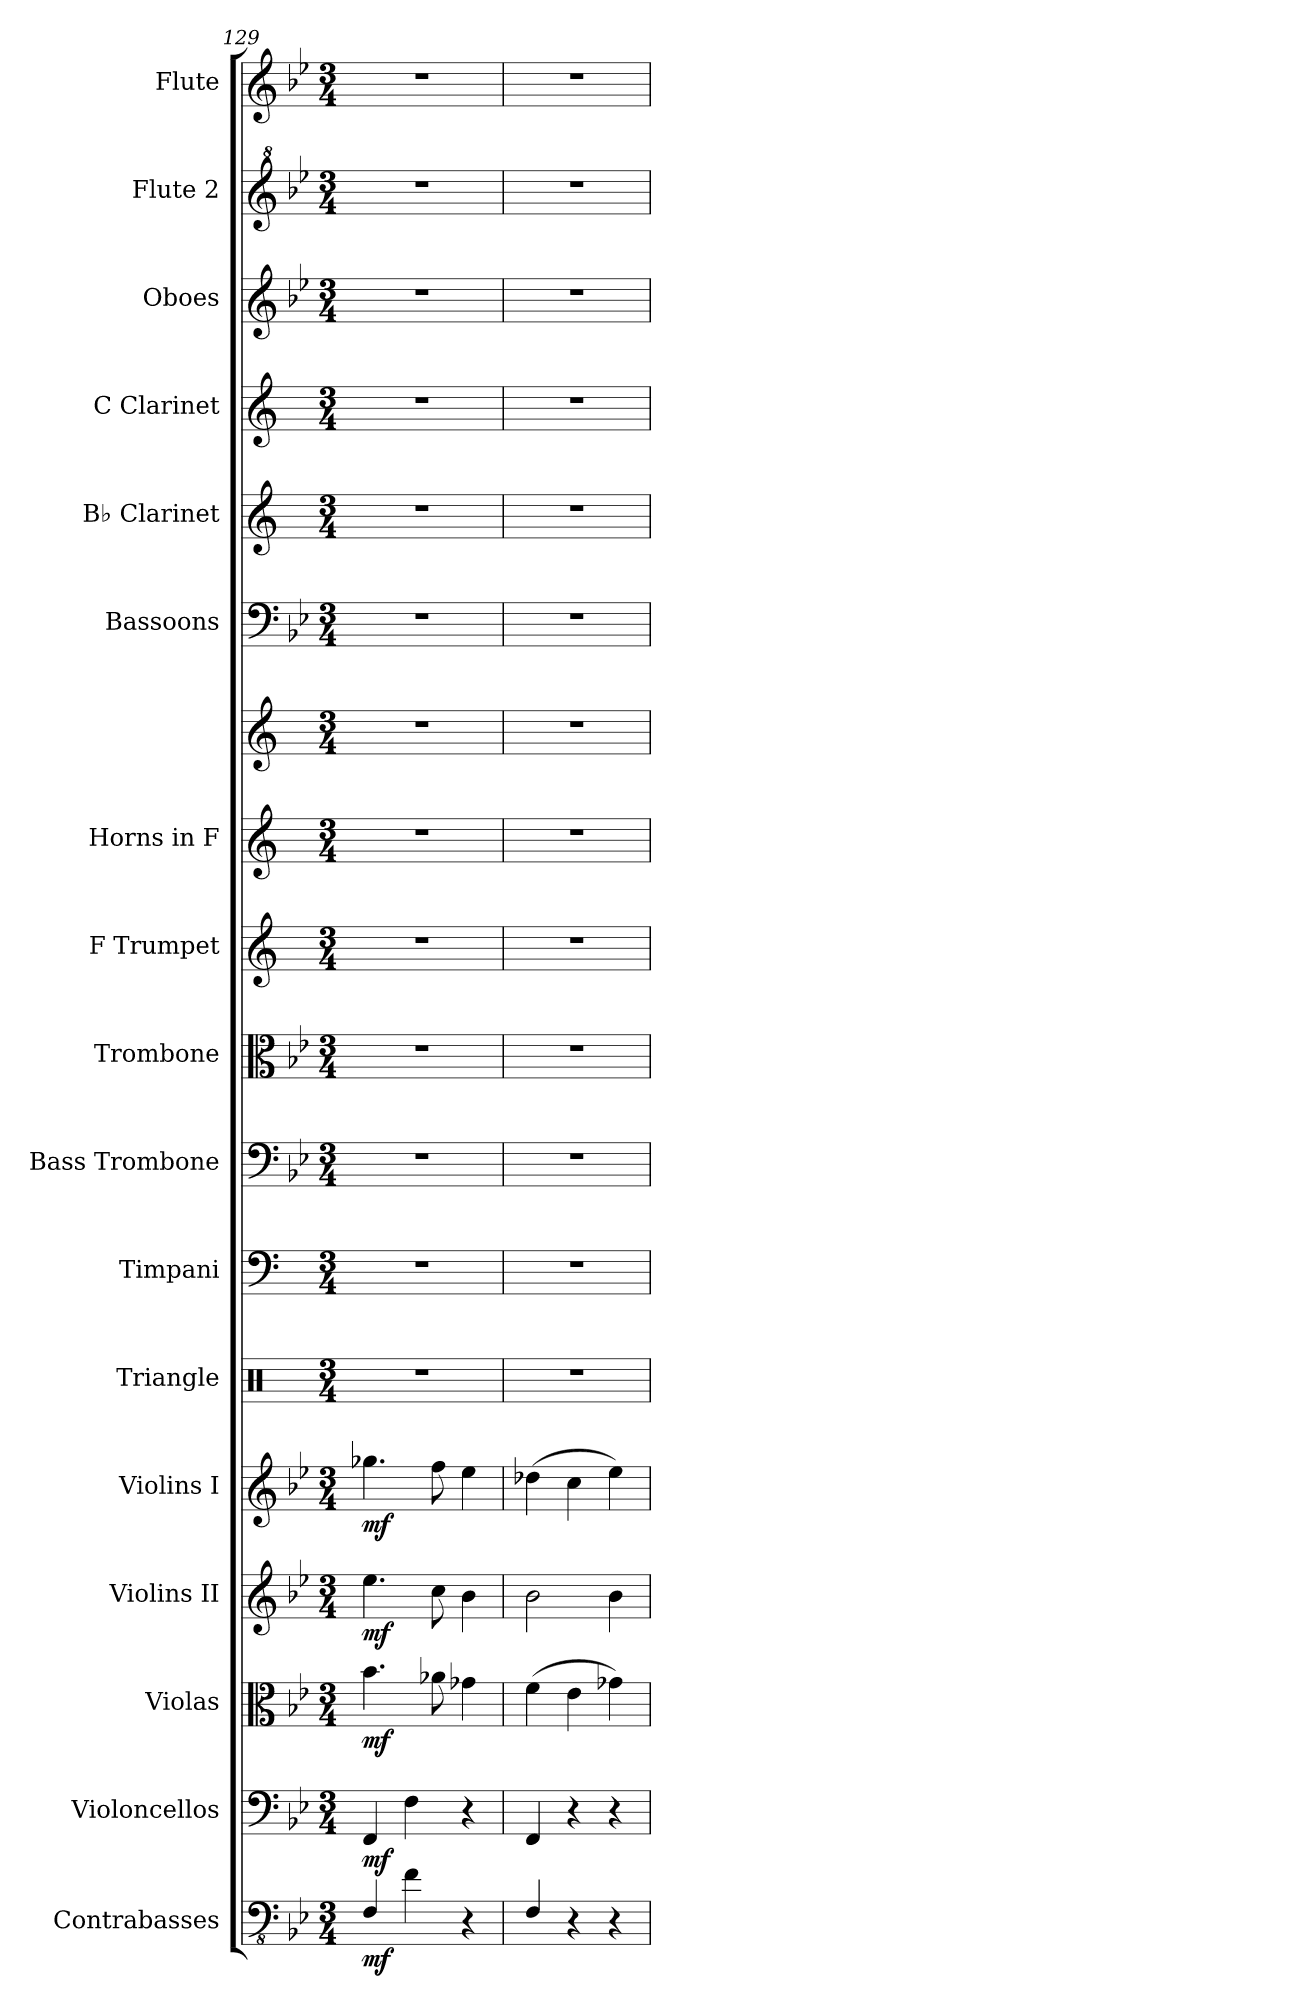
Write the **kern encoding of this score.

**kern	**dynam	**kern	**dynam	**kern	**dynam	**kern	**dynam	**kern	**dynam	**kern	**kern	**kern	**kern	**kern	**kern	**kern	**kern	**kern	**kern	**kern	**kern	**kern
*part17	*part17	*part16	*part16	*part15	*part15	*part14	*part14	*part13	*part13	*part12	*part11	*part10	*part9	*part8	*part7	*part7	*part6	*part5	*part4	*part3	*part2	*part1
*staff18	*staff18	*staff17	*staff17	*staff16	*staff16	*staff15	*staff15	*staff14	*staff14	*staff13	*staff12	*staff11	*staff10	*staff9	*staff8	*staff7	*staff6	*staff5	*staff4	*staff3	*staff2	*staff1
*I"Contrabasses	*	*I"Violoncellos	*	*I"Violas	*	*I"Violins II	*	*I"Violins I	*	*I"Triangle	*I"Timpani	*I"Bass Trombone	*I"Trombone	*I"F Trumpet	*I"Horns in F	*	*I"Bassoons	*I"B♭ Clarinet	*I"C Clarinet	*I"Oboes	*I"Flute 2	*I"Flute
*I'Cb.	*	*I'Vc.	*	*I'Vla.	*	*I'Vln. II	*	*I'Vln. I	*	*I'Trgl.	*I'Timp.	*I'B. Tbn.	*I'Tbn.	*I'F Tpt.	*	*	*I'Bsn.	*I'B♭ Cl.	*I'C Cl.	*I'Ob.	*I'Fl. 2	*I'Fl. 2
*clefFv4	*	*clefF4	*	*clefC3	*	*clefG2	*	*clefG2	*	*clefX	*clefF4	*clefF4	*clefC3	*clefG2	*clefG2	*clefG2	*clefF4	*clefG2	*clefG2	*clefG2	*clefG^2	*clefG2
*ITrd7c12	*	*	*	*	*	*	*	*	*	*	*	*	*	*ITrd-3c-5	*ITrd4c7	*ITrd4c7	*	*ITrd1c2	*ITrd1c2	*	*	*
*k[b-e-]	*	*k[b-e-]	*	*k[b-e-]	*	*k[b-e-]	*	*k[b-e-]	*	*k[]	*k[]	*k[b-e-]	*k[b-e-]	*k[b-]	*k[b-]	*k[b-]	*k[b-e-]	*k[b-e-]	*k[b-e-]	*k[b-e-]	*k[b-e-]	*k[b-e-]
*M3/4	*	*M3/4	*	*M3/4	*	*M3/4	*	*M3/4	*	*M3/4	*M3/4	*M3/4	*M3/4	*M3/4	*M3/4	*M3/4	*M3/4	*M3/4	*M3/4	*M3/4	*M3/4	*M3/4
=129	=129	=129	=129	=129	=129	=129	=129	=129	=129	=129	=129	=129	=129	=129	=129	=129	=129	=129	=129	=129	=129	=129
!	!LO:DY:b	!	!LO:DY:b	!	!LO:DY:b	!	!LO:DY:b	!	!LO:DY:b	!	!	!	!	!	!	!	!	!	!	!	!	!
4FFF/	mf	4FF/	mf	4.b-\	mf	4.ee-\	mf	4.gg-X\	mf	2.r	2.r	2.r	2.r	2.r	2.r	2.r	2.r	2.r	2.r	2.r	2.r	2.r
4FF\	.	4F\	.	.	.	.	.	.	.	.	.	.	.	.	.	.	.	.	.	.	.	.
.	.	.	.	8a-X\	.	8cc\	.	8ff\	.	.	.	.	.	.	.	.	.	.	.	.	.	.
4r	.	4r	.	4g-X\	.	4b-\	.	4ee-\	.	.	.	.	.	.	.	.	.	.	.	.	.	.
=130	=130	=130	=130	=130	=130	=130	=130	=130	=130	=130	=130	=130	=130	=130	=130	=130	=130	=130	=130	=130	=130	=130
4FFF/	.	4FF/	.	(>4f\	.	2b-\	.	(>4dd-X\	.	2.r	2.r	2.r	2.r	2.r	2.r	2.r	2.r	2.r	2.r	2.r	2.r	2.r
4r	.	4r	.	4e-\	.	.	.	4cc\	.	.	.	.	.	.	.	.	.	.	.	.	.	.
4r	.	4r	.	4g-X\)	.	4b-\	.	4ee-\)	.	.	.	.	.	.	.	.	.	.	.	.	.	.
=	=	=	=	=	=	=	=	=	=	=	=	=	=	=	=	=	=	=	=	=	=	=
*-	*-	*-	*-	*-	*-	*-	*-	*-	*-	*-	*-	*-	*-	*-	*-	*-	*-	*-	*-	*-	*-	*-
